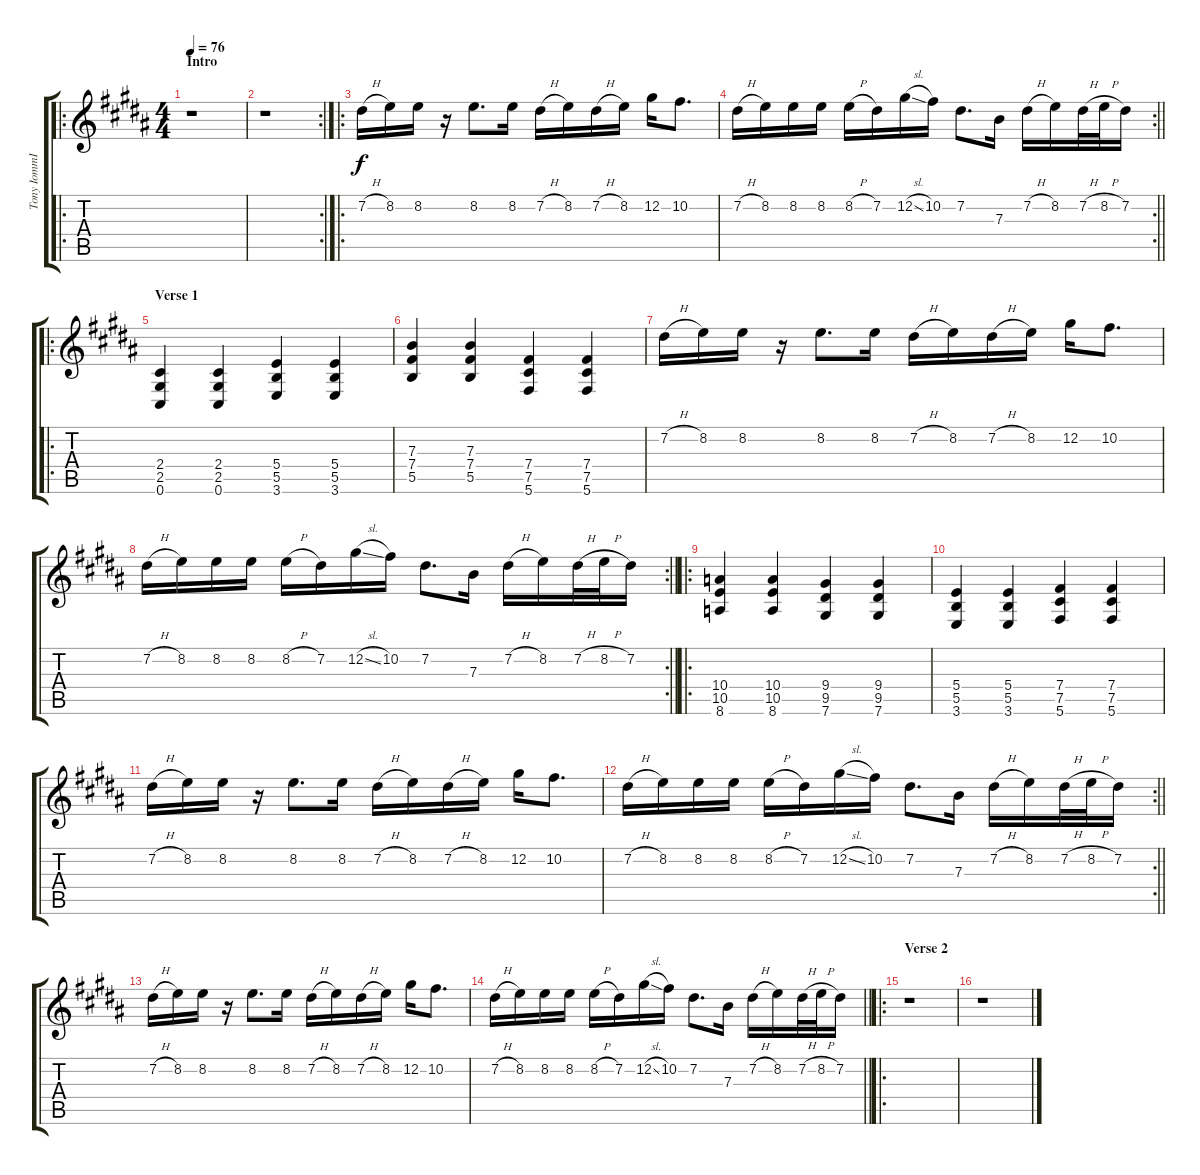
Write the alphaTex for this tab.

\track ("Tony IommI Rhythm" "Tony IommI") {instrument distortionguitar}
\staff {score tabs}
\tuning (Db4 Ab3 E3 B2 Gb2 Db2) {hide}
\ro
\ts (4 4)
\section ("" "Intro")
\tempo 76
\clef g2
\ks b
r.1{dy f instrument distortionguitar} |
\rc 2
r.1 |
\ro
7.2{h}.16 8.2.16 8.2.16 r.16 8.2.8{d} 8.2.16 7.2{h}.16 8.2.16 7.2{h}.16 8.2.16 12.2.16 10.2.8{d} |
\rc 2
\barLineRight lightlight
7.2{h}.16 8.2.16 8.2.16 8.2.16 8.2{h}.16 7.2.16 12.2{sl}.16 10.2.16 7.2.8{d} 7.3.16 7.2{h}.16 8.2.16 7.2{h}.32 8.2{h}.32 7.2.16 |
\ro
\section ("" "Verse 1")
(2.4 2.5 0.6).4 (2.4 2.5 0.6).4 (5.4 5.5 3.6).4 (5.4 5.5 3.6).4 |
(7.3 7.4 5.5).4 (7.3 7.4 5.5).4 (7.4 7.5 5.6).4 (7.4 7.5 5.6).4 |
7.2{h}.16 8.2.16 8.2.16 r.16 8.2.8{d} 8.2.16 7.2{h}.16 8.2.16 7.2{h}.16 8.2.16 12.2.16 10.2.8{d} |
\rc 2
\barLineRight lightlight
7.2{h}.16 8.2.16 8.2.16 8.2.16 8.2{h}.16 7.2.16 12.2{sl}.16 10.2.16 7.2.8{d} 7.3.16 7.2{h}.16 8.2.16 7.2{h}.32 8.2{h}.32 7.2.16 |
\ro
(10.4 10.5 8.6).4 (10.4 10.5 8.6).4 (9.4 9.5 7.6).4 (9.4 9.5 7.6).4 |
(5.4 5.5 3.6).4 (5.4 5.5 3.6).4 (7.4 7.5 5.6).4 (7.4 7.5 5.6).4 |
7.2{h}.16 8.2.16 8.2.16 r.16 8.2.8{d} 8.2.16 7.2{h}.16 8.2.16 7.2{h}.16 8.2.16 12.2.16 10.2.8{d} |
\rc 2
\barLineRight lightlight
7.2{h}.16 8.2.16 8.2.16 8.2.16 8.2{h}.16 7.2.16 12.2{sl}.16 10.2.16 7.2.8{d} 7.3.16 7.2{h}.16 8.2.16 7.2{h}.32 8.2{h}.32 7.2.16 |
7.2{h}.16 8.2.16 8.2.16 r.16 8.2.8{d} 8.2.16 7.2{h}.16 8.2.16 7.2{h}.16 8.2.16 12.2.16 10.2.8{d} |
\barLineRight lightlight
7.2{h}.16 8.2.16 8.2.16 8.2.16 8.2{h}.16 7.2.16 12.2{sl}.16 10.2.16 7.2.8{d} 7.3.16 7.2{h}.16 8.2.16 7.2{h}.32 8.2{h}.32 7.2.16 |
\ro
\section ("" "Verse 2")
r.1 |
r.1
